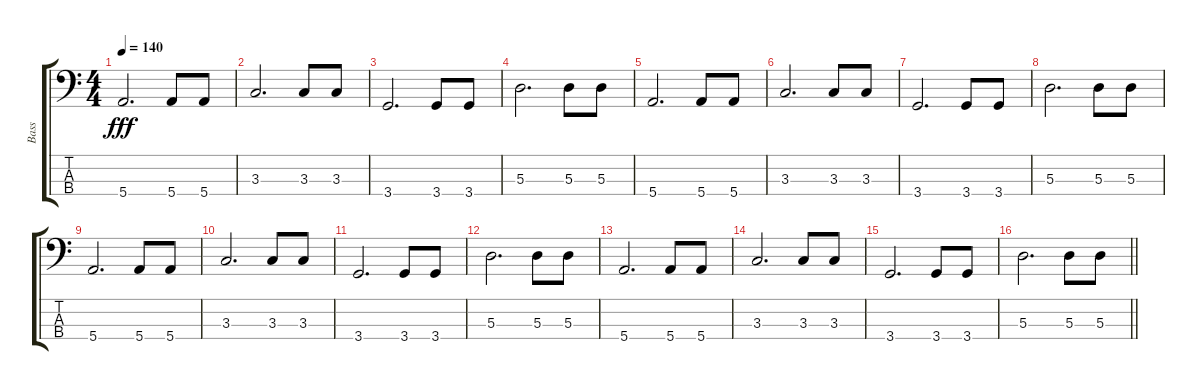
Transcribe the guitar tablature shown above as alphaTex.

\track ("Bass" "Bass") {instrument electricbasspick}
\staff {score tabs}
\tuning (G2 D2 A1 E1) {hide}
\ts (4 4)
\tempo 140
\clef f4
\ks c
5.4.2{d dy fff} 5.4.8 5.4.8 |
3.3.2{d} 3.3.8 3.3.8 |
3.4.2{d} 3.4.8 3.4.8 |
5.3.2{d} 5.3.8 5.3.8 |
5.4.2{d} 5.4.8 5.4.8 |
3.3.2{d} 3.3.8 3.3.8 |
3.4.2{d} 3.4.8 3.4.8 |
5.3.2{d} 5.3.8 5.3.8 |
5.4.2{d} 5.4.8 5.4.8 |
3.3.2{d} 3.3.8 3.3.8 |
3.4.2{d} 3.4.8 3.4.8 |
5.3.2{d} 5.3.8 5.3.8 |
5.4.2{d} 5.4.8 5.4.8 |
3.3.2{d} 3.3.8 3.3.8 |
3.4.2{d} 3.4.8 3.4.8 |
\barLineRight lightlight
5.3.2{d} 5.3.8 5.3.8
